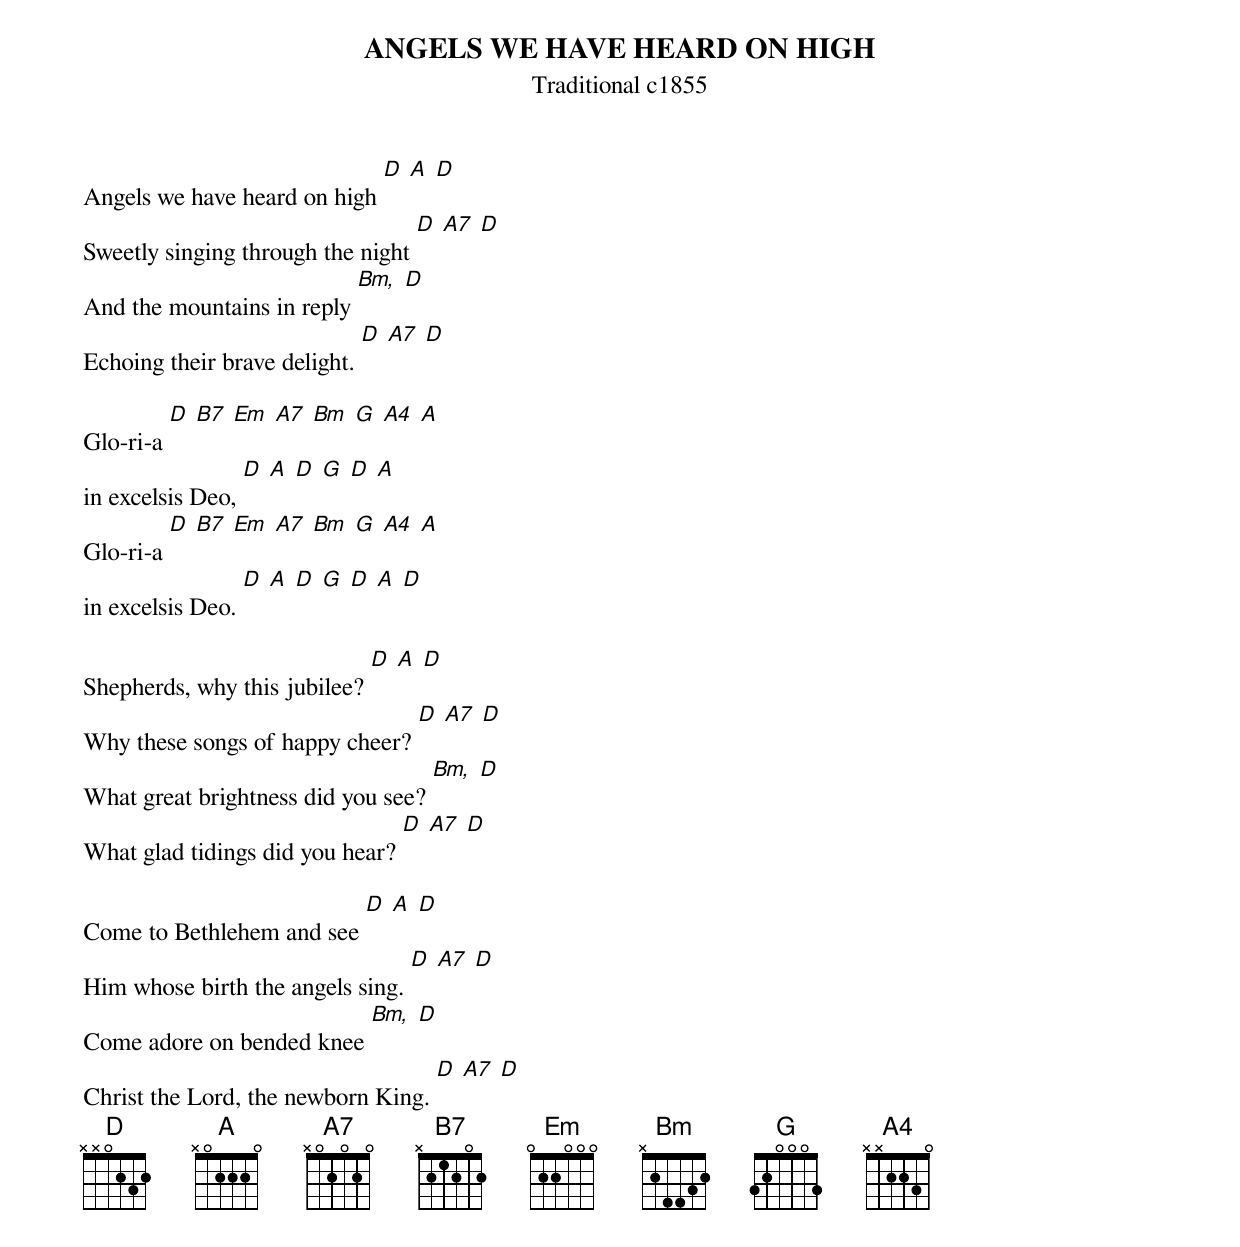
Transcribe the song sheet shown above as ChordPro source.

{t:ANGELS WE HAVE HEARD ON HIGH}
{st:Traditional c1855}

Angels we have heard on high [D] [A] [D]
Sweetly singing through the night [D] [A7] [D]
And the mountains in reply [Bm,] [D]
Echoing their brave delight. [D] [A7] [D]

Glo-ri-a [D] [B7] [Em] [A7] [Bm] [G] [A4] [A]
in excelsis Deo, [D] [A] [D] [G] [D] [A]
Glo-ri-a [D] [B7] [Em] [A7] [Bm] [G] [A4] [A]
in excelsis Deo. [D] [A] [D] [G] [D] [A] [D]

Shepherds, why this jubilee? [D] [A] [D]
Why these songs of happy cheer? [D] [A7] [D]
What great brightness did you see? [Bm,] [D]
What glad tidings did you hear? [D] [A7] [D]

Come to Bethlehem and see [D] [A] [D]
Him whose birth the angels sing. [D] [A7] [D]
Come adore on bended knee [Bm,] [D]
Christ the Lord, the newborn King. [D] [A7] [D]
